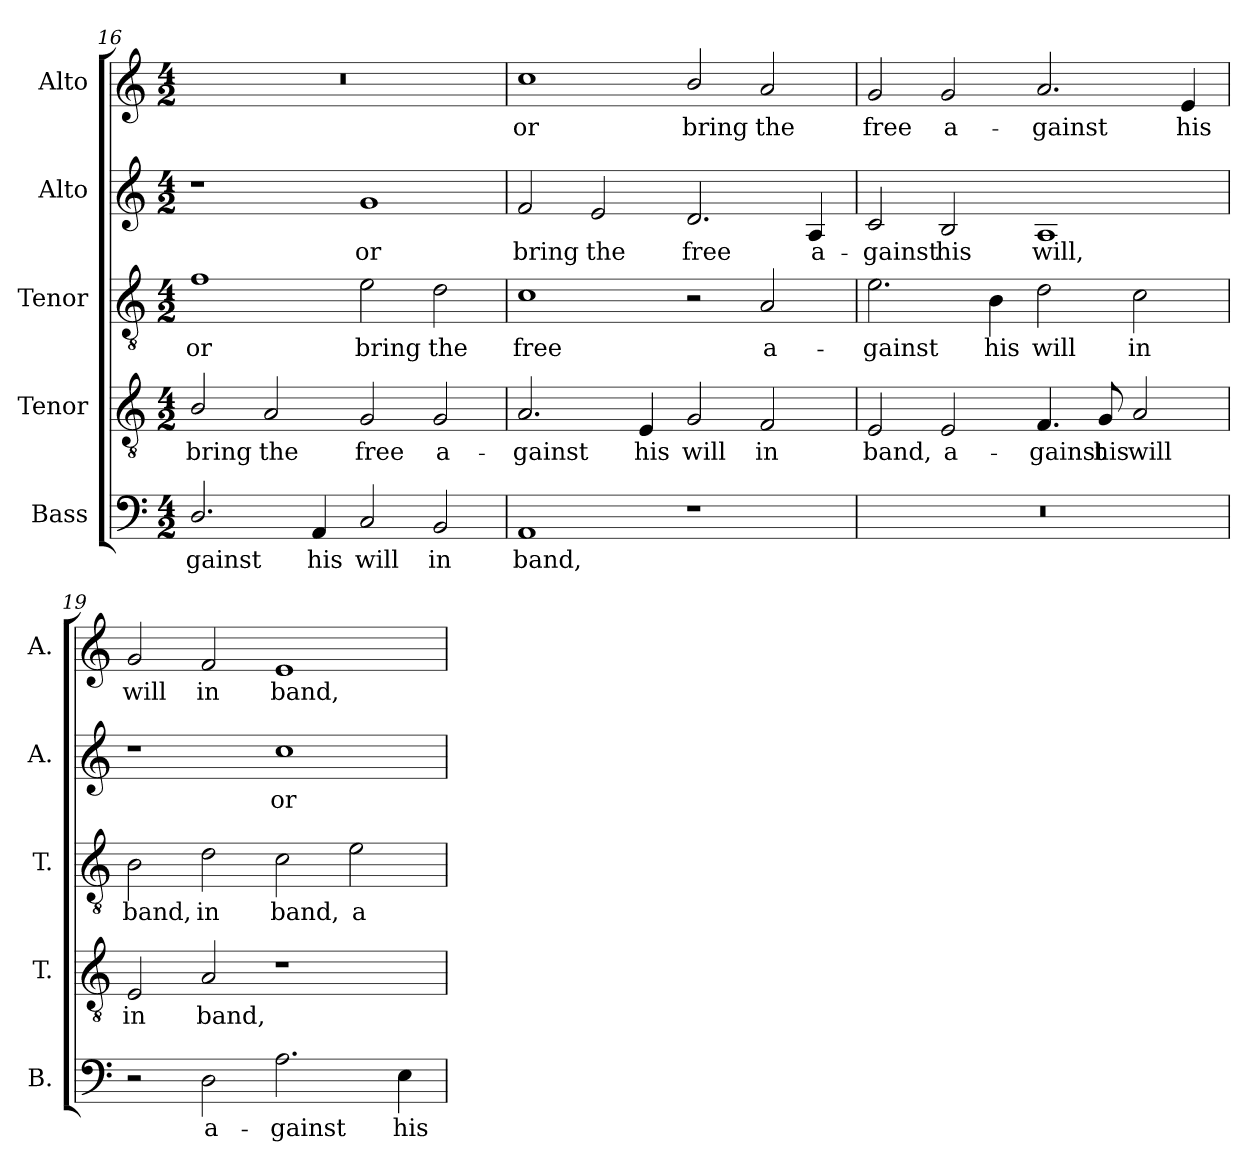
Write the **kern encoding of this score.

**kern	**text	**kern	**text	**kern	**text	**kern	**text	**kern	**text
*part5	*part5	*part4	*part4	*part3	*part3	*part2	*part2	*part1	*part1
*staff5	*staff5	*staff4	*staff4	*staff3	*staff3	*staff2	*staff2	*staff1	*staff1
*I"Bass	*	*I"Tenor	*	*I"Tenor	*	*I"Alto	*	*I"Alto	*
*I'B.	*	*I'T.	*	*I'T.	*	*I'A.	*	*I'A.	*
*clefF4	*	*clefGv2	*	*clefGv2	*	*clefG2	*	*clefG2	*
*	*	*ITrd7c12	*	*ITrd7c12	*	*	*	*	*
*k[]	*	*k[]	*	*k[]	*	*k[]	*	*k[]	*
*C:	*	*C:	*	*C:	*	*C:	*	*C:	*
*M4/2	*	*M4/2	*	*M4/2	*	*M4/2	*	*M4/2	*
=16	=16	=16	=16	=16	=16	=16	=16	=16	=16
!	!LO:LY:b:color=#000000	!	!	!	!	!	!	!	!
!	!	!	!LO:LY:b:color=#000000	!	!	!	!	!	!
!	!	!	!	!	!LO:LY:b:color=#000000	!	!	!LO:N:vis=1	!
2.Di/	-gainst	2BBi/	bring	1Fi	or	1r	.	0r	.
!	!	!	!LO:LY:b:color=#000000	!	!	!	!	!	!
.	.	2AAi/	the	.	.	.	.	.	.
!	!LO:LY:b:color=#000000	!	!	!	!	!	!	!	!
4AAi/	his	.	.	.	.	.	.	.	.
!	!LO:LY:b:color=#000000	!	!	!	!	!	!	!	!
!	!	!	!LO:LY:b:color=#000000	!	!	!	!	!	!
!	!	!	!	!	!LO:LY:b:color=#000000	!	!	!	!
!	!	!	!	!	!	!	!LO:LY:b:color=#000000	!	!
2Ci/	will	2GGi/	free	2Ei\	bring	1gi	or	.	.
!	!LO:LY:b:color=#000000	!	!	!	!	!	!	!	!
!	!	!	!LO:LY:b:color=#000000	!	!	!	!	!	!
!	!	!	!	!	!LO:LY:b:color=#000000	!	!	!	!
2BBi/	in	2GGi/	a-	2Di\	the	.	.	.	.
!!LO:LB:g=z
=17	=17	=17	=17	=17	=17	=17	=17	=17	=17
!	!LO:LY:b:color=#000000	!	!	!	!	!	!	!	!
!	!	!	!LO:LY:b:color=#000000	!	!	!	!	!	!
!	!	!	!	!	!LO:LY:b:color=#000000	!	!	!	!
!	!	!	!	!	!	!	!LO:LY:b:color=#000000	!	!
!	!	!	!	!	!	!	!	!	!LO:LY:b:color=#000000
1AAi	band,	2.AAi/	-gainst	1Ci	free	2fi/	bring	1cci	or
!	!	!	!	!	!	!	!LO:LY:b:color=#000000	!	!
.	.	.	.	.	.	2ei/	the	.	.
!	!	!	!LO:LY:b:color=#000000	!	!	!	!	!	!
.	.	4EEi/	his	.	.	.	.	.	.
!	!	!	!LO:LY:b:color=#000000	!	!	!	!	!	!
!	!	!	!	!	!	!	!LO:LY:b:color=#000000	!	!
!	!	!	!	!	!	!	!	!	!LO:LY:b:color=#000000
1r	.	2GGi/	will	2r	.	2.di/	free	2bi/	bring
!	!	!	!LO:LY:b:color=#000000	!	!	!	!	!	!
!	!	!	!	!	!LO:LY:b:color=#000000	!	!	!	!
!	!	!	!	!	!	!	!	!	!LO:LY:b:color=#000000
.	.	2FFi/	in	2AAi/	a-	.	.	2ai/	the
!	!	!	!	!	!	!	!LO:LY:b:color=#000000	!	!
.	.	.	.	.	.	4Ai/	a-	.	.
=18	=18	=18	=18	=18	=18	=18	=18	=18	=18
!LO:N:vis=1	!	!	!	!	!	!	!	!	!
!	!	!	!LO:LY:b:color=#000000	!	!	!	!	!	!
!	!	!	!	!	!LO:LY:b:color=#000000	!	!	!	!
!	!	!	!	!	!	!	!LO:LY:b:color=#000000	!	!
!	!	!	!	!	!	!	!	!	!LO:LY:b:color=#000000
0r	.	2EEi/	band,	2.Ei\	-gainst	2ci/	-gainst	2gi/	free
!	!	!	!LO:LY:b:color=#000000	!	!	!	!	!	!
!	!	!	!	!	!	!	!LO:LY:b:color=#000000	!	!
!	!	!	!	!	!	!	!	!	!LO:LY:b:color=#000000
.	.	2EEi/	a-	.	.	2Bi/	his	2gi/	a-
!	!	!	!	!	!LO:LY:b:color=#000000	!	!	!	!
.	.	.	.	4BBi\	his	.	.	.	.
!	!	!	!LO:LY:b:color=#000000	!	!	!	!	!	!
!	!	!	!	!	!LO:LY:b:color=#000000	!	!	!	!
!	!	!	!	!	!	!	!LO:LY:b:color=#000000	!	!
!	!	!	!	!	!	!	!	!	!LO:LY:b:color=#000000
.	.	4.FFi/	-gainst	2Di\	will	1Ai	will,	2.ai/	-gainst
!	!	!	!LO:LY:b:color=#000000	!	!	!	!	!	!
.	.	8GGi/	his	.	.	.	.	.	.
!	!	!	!LO:LY:b:color=#000000	!	!	!	!	!	!
!	!	!	!	!	!LO:LY:b:color=#000000	!	!	!	!
.	.	2AAi/	will	2Ci\	in	.	.	.	.
!	!	!	!	!	!	!	!	!	!LO:LY:b:color=#000000
.	.	.	.	.	.	.	.	4ei/	his
=19	=19	=19	=19	=19	=19	=19	=19	=19	=19
!	!	!	!LO:LY:b:color=#000000	!	!	!	!	!	!
!	!	!	!	!	!LO:LY:b:color=#000000	!	!	!	!
!	!	!	!	!	!	!	!	!	!LO:LY:b:color=#000000
2r	.	2EEi/	in	2BBi\	band,	1r	.	2gi/	will
!	!LO:LY:b:color=#000000	!	!	!	!	!	!	!	!
!	!	!	!LO:LY:b:color=#000000	!	!	!	!	!	!
!	!	!	!	!	!LO:LY:b:color=#000000	!	!	!	!
!	!	!	!	!	!	!	!	!	!LO:LY:b:color=#000000
2Di\	a-	2AAi/	band,	2Di\	in	.	.	2fi/	in
!	!LO:LY:b:color=#000000	!	!	!	!	!	!	!	!
!	!	!	!	!	!LO:LY:b:color=#000000	!	!	!	!
!	!	!	!	!	!	!	!LO:LY:b:color=#000000	!	!
!	!	!	!	!	!	!	!	!	!LO:LY:b:color=#000000
2.Ai\	-gainst	1r	.	2Ci\	band,	1cci	or	1ei	band,
!	!	!	!	!	!LO:LY:b:color=#000000	!	!	!	!
.	.	.	.	2Ei\	a-	.	.	.	.
!	!LO:LY:b:color=#000000	!	!	!	!	!	!	!	!
4Ei\	his	.	.	.	.	.	.	.	.
=	=	=	=	=	=	=	=	=	=
*-	*-	*-	*-	*-	*-	*-	*-	*-	*-
